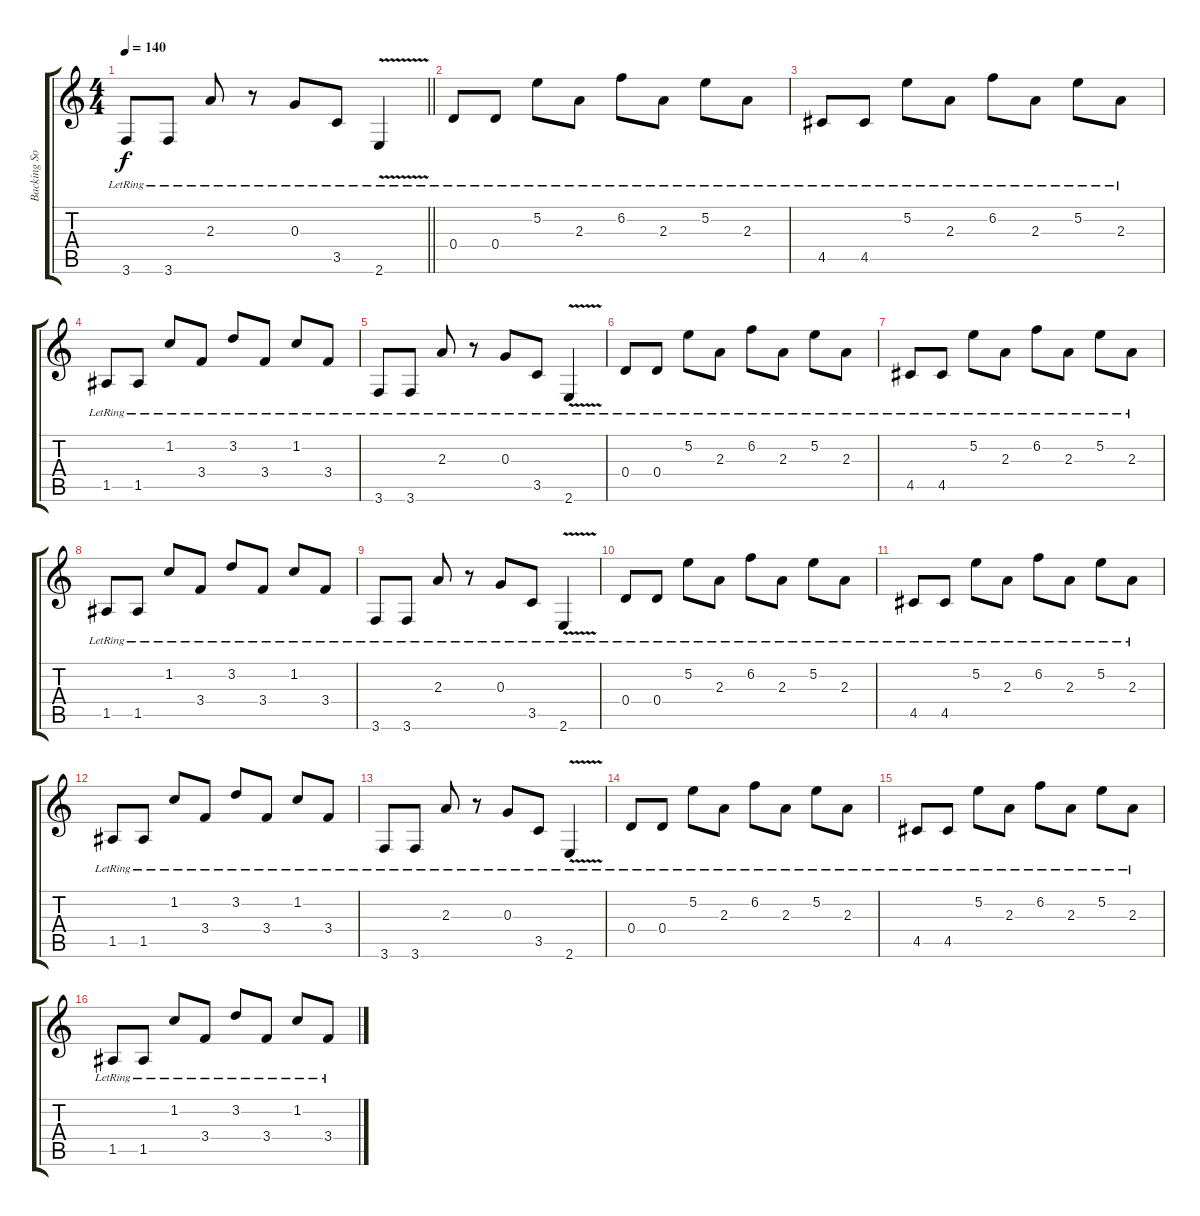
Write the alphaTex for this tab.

\track ("Backing Solo" "Backing So") {instrument acousticguitarsteel}
\staff {score tabs}
\tuning (E4 B3 G3 D3 A2 D2) {hide}
\ts (4 4)
\tempo 140
\clef g2
\barLineRight lightlight
\ks c
3.6{lr}.8{dy f} 3.6{lr}.8 2.3{lr}.8 r.8 0.3{lr}.8 3.5{lr}.8 2.6{v lr}.4 |
\section ("" "")
0.4{lr}.8{volume 11 instrument acousticguitarsteel} 0.4{lr}.8 5.2{lr}.8 2.3{lr}.8 6.2{lr}.8 2.3{lr}.8 5.2{lr}.8 2.3{lr}.8 |
4.5{lr}.8 4.5{lr}.8 5.2{lr}.8 2.3{lr}.8 6.2{lr}.8 2.3{lr}.8 5.2{lr}.8 2.3{lr}.8 |
1.5{lr}.8 1.5{lr}.8 1.2{lr}.8 3.4{lr}.8 3.2{lr}.8 3.4{lr}.8 1.2{lr}.8 3.4{lr}.8 |
3.6{lr}.8 3.6{lr}.8 2.3{lr}.8 r.8 0.3{lr}.8 3.5{lr}.8 2.6{v lr}.4 |
0.4{lr}.8{volume 11 instrument acousticguitarsteel} 0.4{lr}.8 5.2{lr}.8 2.3{lr}.8 6.2{lr}.8 2.3{lr}.8 5.2{lr}.8 2.3{lr}.8 |
4.5{lr}.8 4.5{lr}.8 5.2{lr}.8 2.3{lr}.8 6.2{lr}.8 2.3{lr}.8 5.2{lr}.8 2.3{lr}.8 |
1.5{lr}.8 1.5{lr}.8 1.2{lr}.8 3.4{lr}.8 3.2{lr}.8 3.4{lr}.8 1.2{lr}.8 3.4{lr}.8 |
3.6{lr}.8 3.6{lr}.8 2.3{lr}.8 r.8 0.3{lr}.8 3.5{lr}.8 2.6{v lr}.4 |
0.4{lr}.8{volume 11 instrument acousticguitarsteel} 0.4{lr}.8 5.2{lr}.8 2.3{lr}.8 6.2{lr}.8 2.3{lr}.8 5.2{lr}.8 2.3{lr}.8 |
4.5{lr}.8 4.5{lr}.8 5.2{lr}.8 2.3{lr}.8 6.2{lr}.8 2.3{lr}.8 5.2{lr}.8 2.3{lr}.8 |
1.5{lr}.8 1.5{lr}.8 1.2{lr}.8 3.4{lr}.8 3.2{lr}.8 3.4{lr}.8 1.2{lr}.8 3.4{lr}.8 |
3.6{lr}.8 3.6{lr}.8 2.3{lr}.8 r.8 0.3{lr}.8 3.5{lr}.8 2.6{v lr}.4 |
0.4{lr}.8{volume 11 instrument acousticguitarsteel} 0.4{lr}.8 5.2{lr}.8 2.3{lr}.8 6.2{lr}.8 2.3{lr}.8 5.2{lr}.8 2.3{lr}.8 |
4.5{lr}.8 4.5{lr}.8 5.2{lr}.8 2.3{lr}.8 6.2{lr}.8 2.3{lr}.8 5.2{lr}.8 2.3{lr}.8 |
1.5{lr}.8 1.5{lr}.8 1.2{lr}.8 3.4{lr}.8 3.2{lr}.8 3.4{lr}.8 1.2{lr}.8 3.4{lr}.8
